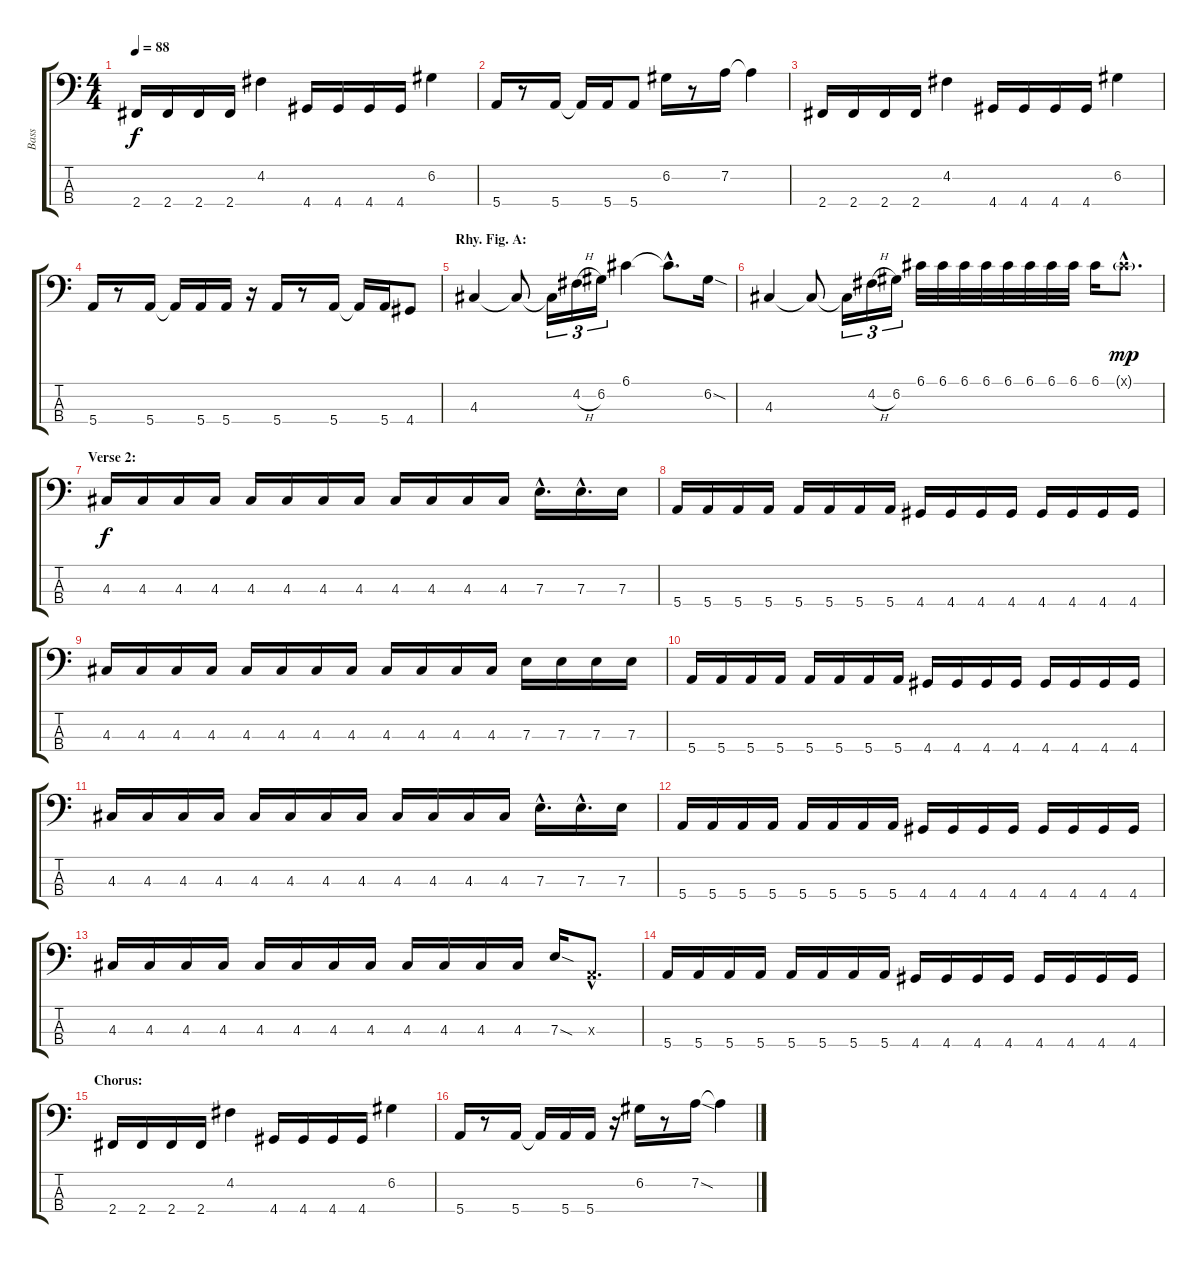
\track ("Bass" "Bass") {instrument electricbasspick}
\staff {score tabs}
\tuning (G2 D2 A1 E1) {hide}
\ts (4 4)
\tempo 88
\clef f4
\ks c
2.4.16{dy f} 2.4.16 2.4.16 2.4.16 4.2.4 4.4.16 4.4.16 4.4.16 4.4.16 6.2.4 |
5.4.16 r.8 5.4.16 5.4{t}.16 5.4.16 5.4.8 6.2.16 r.8 7.2.16 7.2{t}.4 |
2.4.16 2.4.16 2.4.16 2.4.16 4.2.4 4.4.16 4.4.16 4.4.16 4.4.16 6.2.4 |
5.4.16 r.8 5.4.16 5.4{t}.16 5.4.16 5.4.16 r.16 5.4.16 r.8 5.4.16 5.4{t}.16 5.4.16 4.4.8 |
\section ("" "Rhy. Fig. A:")
4.3.4 4.3{t}.8 4.3{t}.16{tu (3 2)} 4.2{h}.16{tu (3 2)} 6.2.16{tu (3 2)} 6.1.4 6.1{hac t}.8{d} 6.2{sod}.16 |
4.3.4 4.3{t}.8 4.3{t}.16{tu (3 2)} 4.2{h}.16{tu (3 2)} 6.2.16{tu (3 2)} 6.1.32 6.1.32 6.1.32 6.1.32 6.1.32 6.1.32 6.1.32 6.1.32 6.1.16 6.1{g hac x}.8{d dy mp} |
\section ("" "Verse 2:")
4.3.16{dy f} 4.3.16 4.3.16 4.3.16 4.3.16 4.3.16 4.3.16 4.3.16 4.3.16 4.3.16 4.3.16 4.3.16 7.3{hac}.16{d} 7.3{hac}.16{d} 7.3.16 |
5.4.16 5.4.16 5.4.16 5.4.16 5.4.16 5.4.16 5.4.16 5.4.16 4.4.16 4.4.16 4.4.16 4.4.16 4.4.16 4.4.16 4.4.16 4.4.16 |
4.3.16 4.3.16 4.3.16 4.3.16 4.3.16 4.3.16 4.3.16 4.3.16 4.3.16 4.3.16 4.3.16 4.3.16 7.3.16 7.3.16 7.3.16 7.3.16 |
5.4.16 5.4.16 5.4.16 5.4.16 5.4.16 5.4.16 5.4.16 5.4.16 4.4.16 4.4.16 4.4.16 4.4.16 4.4.16 4.4.16 4.4.16 4.4.16 |
4.3.16 4.3.16 4.3.16 4.3.16 4.3.16 4.3.16 4.3.16 4.3.16 4.3.16 4.3.16 4.3.16 4.3.16 7.3{hac}.16{d} 7.3{hac}.16{d} 7.3.16 |
5.4.16 5.4.16 5.4.16 5.4.16 5.4.16 5.4.16 5.4.16 5.4.16 4.4.16 4.4.16 4.4.16 4.4.16 4.4.16 4.4.16 4.4.16 4.4.16 |
4.3.16 4.3.16 4.3.16 4.3.16 4.3.16 4.3.16 4.3.16 4.3.16 4.3.16 4.3.16 4.3.16 4.3.16 7.3{sod}.16 0.3{hac x}.8{d} |
5.4.16 5.4.16 5.4.16 5.4.16 5.4.16 5.4.16 5.4.16 5.4.16 4.4.16 4.4.16 4.4.16 4.4.16 4.4.16 4.4.16 4.4.16 4.4.16 |
\section ("" "Chorus:")
2.4.16 2.4.16 2.4.16 2.4.16 4.2.4 4.4.16 4.4.16 4.4.16 4.4.16 6.2.4 |
5.4.16 r.8 5.4.16 5.4{t}.16 5.4.16 5.4.16 r.16 6.2.16 r.8 7.2{sod}.16 7.2{t}.4
